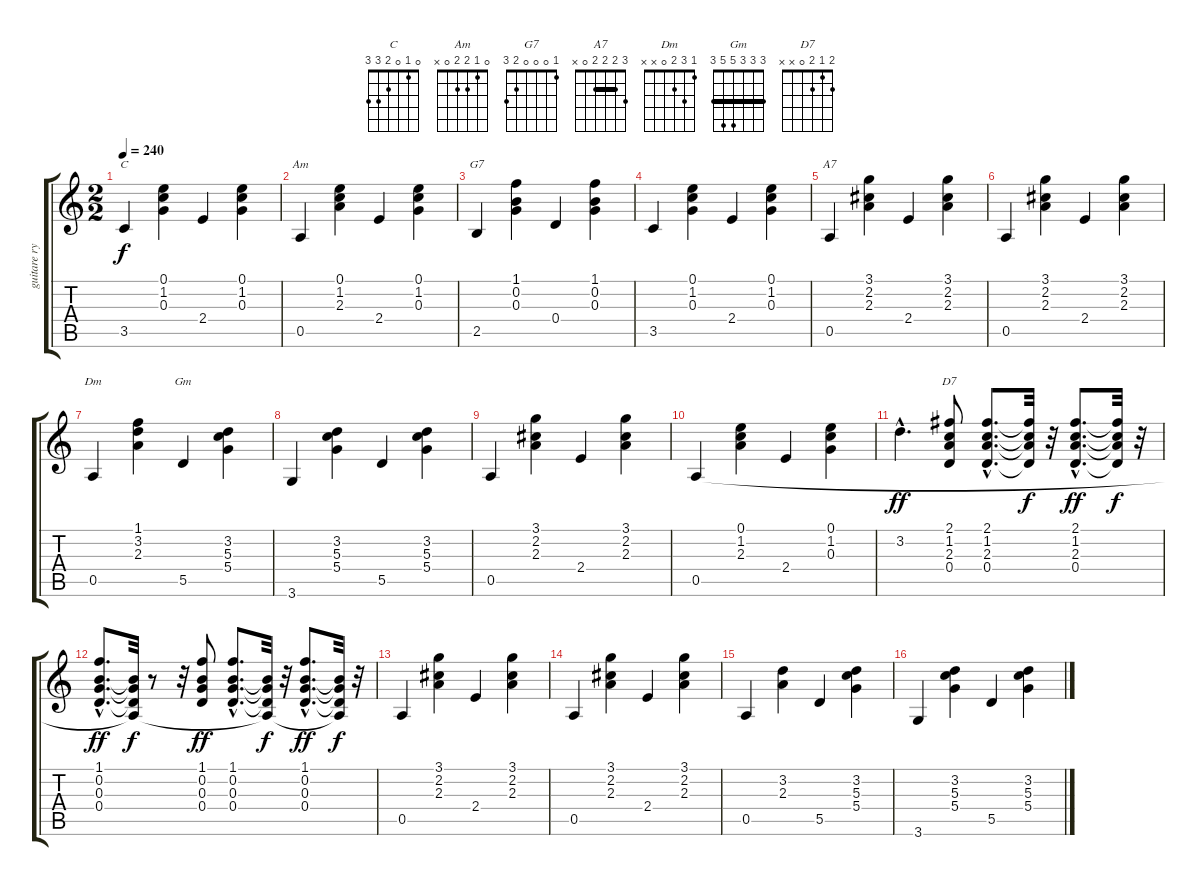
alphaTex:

\track ("guitare rythmique" "guitare ry") {instrument acousticguitarnylon}
\staff {score tabs}
\tuning (E4 B3 G3 D3 A2 E2) {hide}
\chord ("C" 0 1 0 2 3 3)
\chord ("Am" 0 1 2 2 0 x)
\chord ("G7" 1 0 0 0 2 3)
\chord ("A7" 3 2 2 2 0 x) {barre 2}
\chord ("Dm" 1 3 2 0 x x)
\chord ("Gm" 3 3 3 5 5 3) {barre 3}
\chord ("D7" 2 1 2 0 x x)
\ts (2 2)
\tempo 240
\clef g2
\ks c
3.5.4{ch "C" dy f} (0.1 1.2 0.3).4 2.4.4 (0.1 1.2 0.3).4 |
0.5.4{ch "Am"} (0.1 1.2 2.3).4 2.4.4 (0.1 1.2 0.3).4 |
2.5.4{ch "G7"} (1.1 0.2 0.3).4 0.4.4 (1.1 0.2 0.3).4 |
3.5.4 (0.1 1.2 0.3).4 2.4.4 (0.1 1.2 0.3).4 |
0.5.4{ch "A7"} (3.1 2.2 2.3).4 2.4.4 (3.1 2.2 2.3).4 |
0.5.4 (3.1 2.2 2.3).4 2.4.4 (3.1 2.2 2.3).4 |
0.5.4{ch "Dm"} (1.1 3.2 2.3).4 5.5.4{ch "Gm"} (3.2 5.3 5.4).4 |
3.6.4 (3.2 5.3 5.4).4 5.5.4 (3.2 5.3 5.4).4 |
0.5.4 (3.1 2.2 2.3).4 2.4.4 (3.1 2.2 2.3).4 |
0.5.4 (0.1 1.2 2.3).4 2.4.4 (0.1 1.2 0.3).4 |
3.2{hac}.4{d dy ff} (2.1 1.2 2.3 0.4).8{ch "D7"} (2.1{hac} 1.2{hac} 2.3{hac} 0.4{hac}).8{d} (2.1{t} 1.2{t} 2.3{t} 0.4{t}).32{dy f} r.32 (2.1{hac} 1.2{hac} 2.3{hac} 0.4{hac}).8{d dy ff} (2.1{t} 1.2{t} 2.3{t} 0.4{t}).32{dy f} r.32 |
(1.1{hac} 0.2{hac} 0.3{hac} 0.4{hac}).8{d dy ff} (0.2{t} 0.3{t} 0.4{t} 0.5{t}).32{dy f} r.8 r.32 (1.1 0.2 0.3 0.4).8{dy ff} (1.1{hac} 0.2{hac} 0.3{hac} 0.4{hac}).8{d} (0.2{t} 0.3{t} 0.4{t} 0.5{t}).32{dy f} r.32 (1.1{hac} 0.2{hac} 0.3{hac} 0.4{hac}).8{d dy ff} (0.2{t} 0.3{t} 0.4{t} 0.5{t}).32{dy f} r.32 |
0.5.4 (3.1 2.2 2.3).4 2.4.4 (3.1 2.2 2.3).4 |
0.5.4 (3.1 2.2 2.3).4 2.4.4 (3.1 2.2 2.3).4 |
0.5.4 (3.2 2.3).4 5.5.4 (3.2 5.3 5.4).4 |
3.6.4 (3.2 5.3 5.4).4 5.5.4 (3.2 5.3 5.4).4
